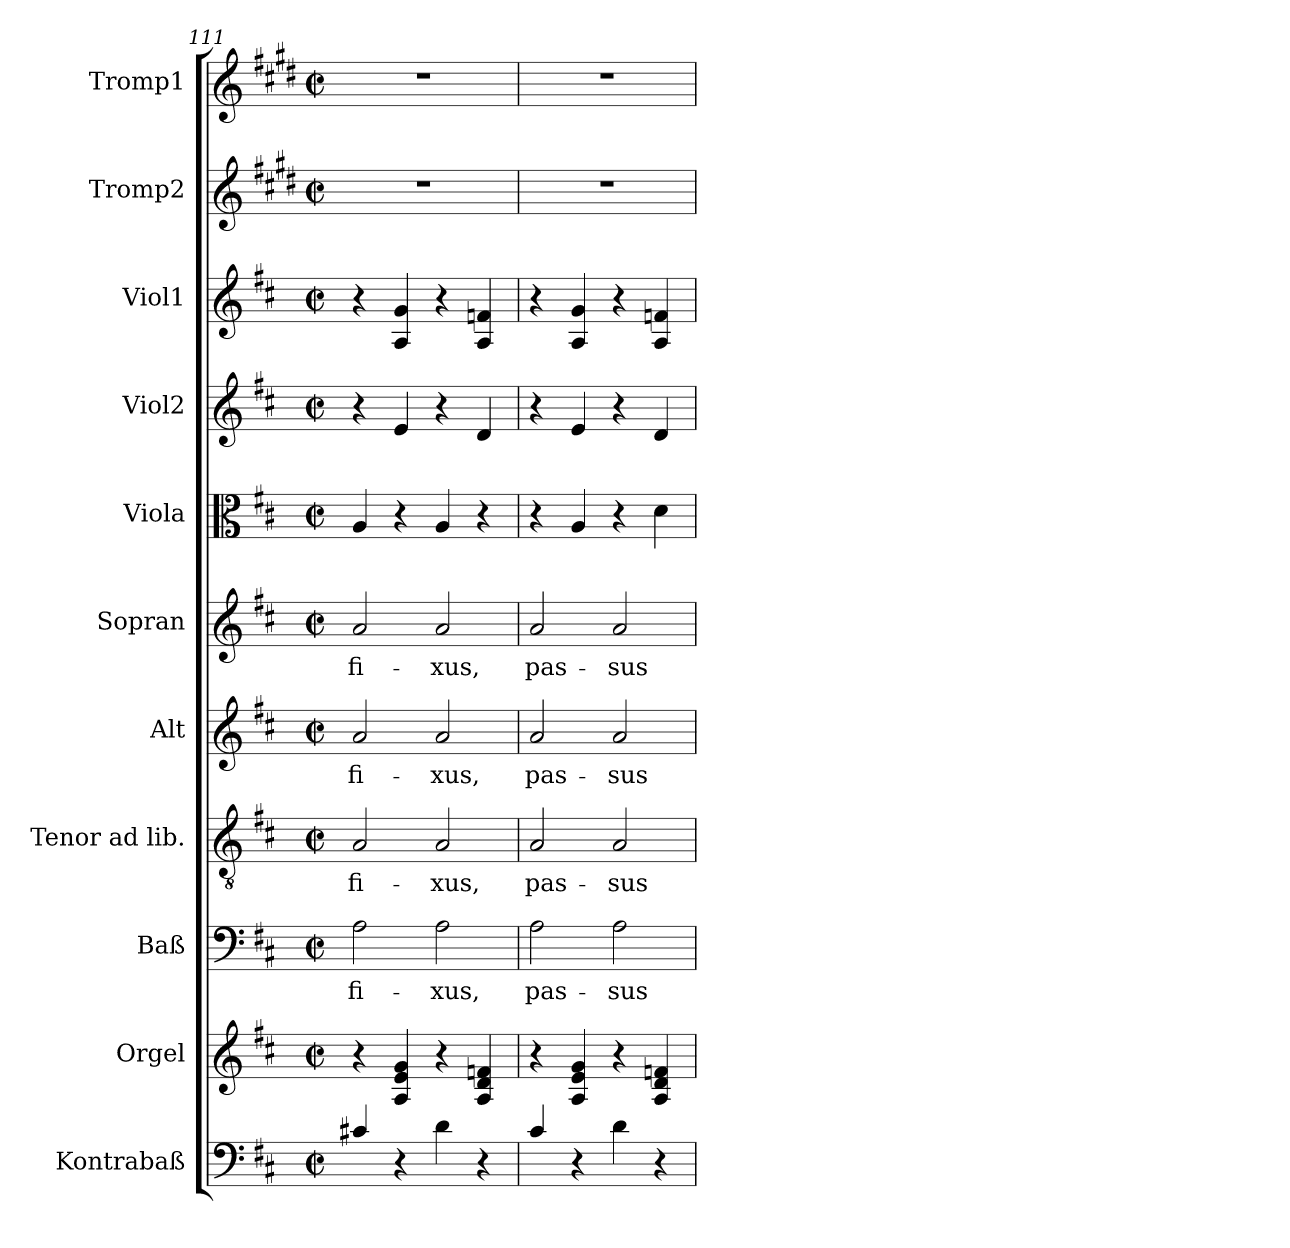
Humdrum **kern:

**kern	**kern	**kern	**text	**kern	**text	**kern	**text	**kern	**text	**kern	**kern	**kern	**kern	**kern
*part11	*part10	*part9	*part9	*part8	*part8	*part7	*part7	*part6	*part6	*part5	*part4	*part3	*part2	*part1
*staff11	*staff10	*staff9	*staff9	*staff8	*staff8	*staff7	*staff7	*staff6	*staff6	*staff5	*staff4	*staff3	*staff2	*staff1
*I"Kontrabaß	*I"Orgel	*I"Baß	*	*I"Tenor ad lib.	*	*I"Alt	*	*I"Sopran	*	*I"Viola	*I"Viol2	*I"Viol1	*I"Tromp2	*I"Tromp1
*	*	*	*	*	*	*	*	*	*	*I'Vla	*	*	*	*
*clefF4	*clefG2	*clefF4	*	*clefGv2	*	*clefG2	*	*clefG2	*	*clefC3	*clefG2	*clefG2	*clefG2	*clefG2
*ITrd7c12	*	*	*	*	*	*	*	*	*	*	*	*	*ITrd1c2	*ITrd1c2
*k[f#c#]	*k[f#c#]	*k[f#c#]	*	*k[f#c#]	*	*k[f#c#]	*	*k[f#c#]	*	*k[f#c#]	*k[f#c#]	*k[f#c#]	*k[f#c#]	*k[f#c#]
*D:	*D:	*D:	*	*D:	*	*D:	*	*D:	*	*D:	*D:	*D:	*D:	*D:
*M2/2	*M2/2	*M2/2	*	*M2/2	*	*M2/2	*	*M2/2	*	*M2/2	*M2/2	*M2/2	*M2/2	*M2/2
*met(c|)	*met(c|)	*met(c|)	*	*met(c|)	*	*met(c|)	*	*met(c|)	*	*met(c|)	*met(c|)	*met(c|)	*met(c|)	*met(c|)
=111	=111	=111	=111	=111	=111	=111	=111	=111	=111	=111	=111	=111	=111	=111
!	!	!	!LO:LY:b	!	!LO:LY:b	!	!LO:LY:b	!	!LO:LY:b	!	!	!	!	!
4C#X/	4r	2A\	-fi-	2A/	-fi-	2a/	-fi-	2a/	-fi-	4A/	4r	4r	1r	1r
4r	4A/ 4e/ 4g/	.	.	.	.	.	.	.	.	4r	4e/	4A/ 4g/	.	.
!	!	!	!LO:LY:b	!	!LO:LY:b	!	!LO:LY:b	!	!LO:LY:b	!	!	!	!	!
4D\	4r	2A\	-xus,	2A/	-xus,	2a/	-xus,	2a/	-xus,	4A/	4r	4r	.	.
4r	4A/ 4d/ 4fn/	.	.	.	.	.	.	.	.	4r	4d/	4A/ 4fn/	.	.
=112	=112	=112	=112	=112	=112	=112	=112	=112	=112	=112	=112	=112	=112	=112
!	!	!	!LO:LY:b	!	!LO:LY:b	!	!LO:LY:b	!	!LO:LY:b	!	!	!	!	!
4C#/	4r	2A\	pas-	2A/	pas-	2a/	pas-	2a/	pas-	4r	4r	4r	1r	1r
4r	4A/ 4e/ 4g/	.	.	.	.	.	.	.	.	4A/	4e/	4A/ 4g/	.	.
!	!	!	!LO:LY:b	!	!LO:LY:b	!	!LO:LY:b	!	!LO:LY:b	!	!	!	!	!
4D\	4r	2A\	-sus	2A/	-sus	2a/	-sus	2a/	-sus	4r	4r	4r	.	.
4r	4A/ 4d/ 4fn/	.	.	.	.	.	.	.	.	4d\	4d/	4A/ 4fn/	.	.
=	=	=	=	=	=	=	=	=	=	=	=	=	=	=
*-	*-	*-	*-	*-	*-	*-	*-	*-	*-	*-	*-	*-	*-	*-
